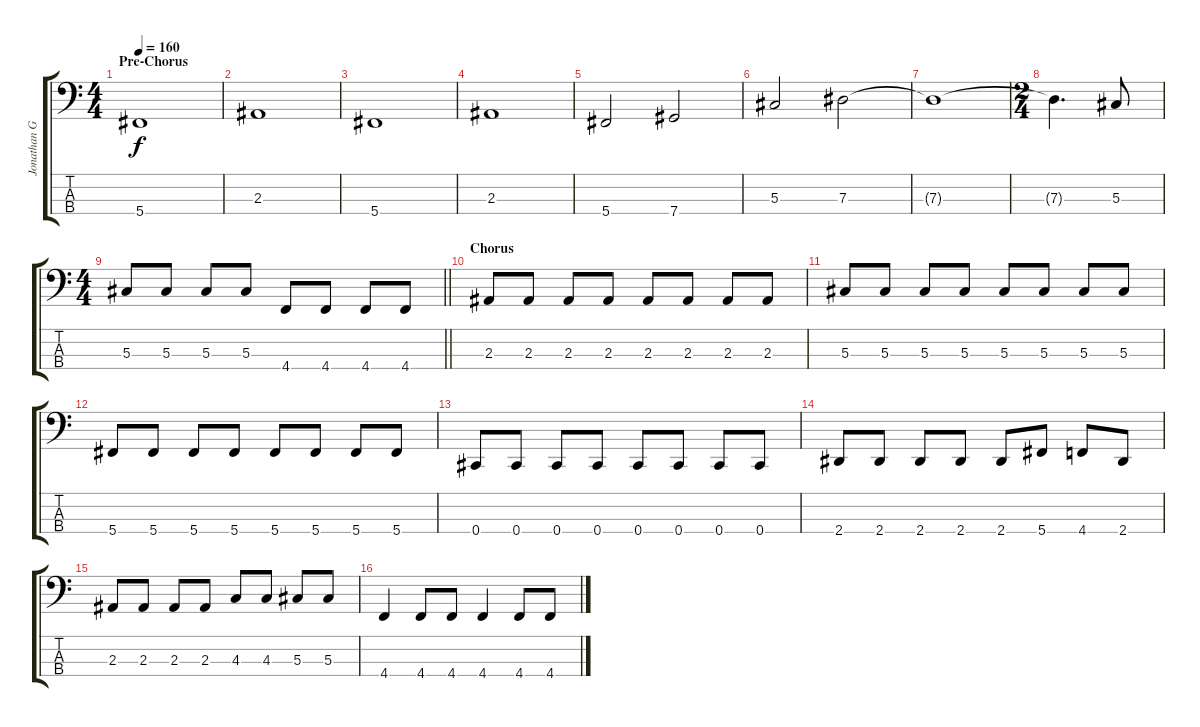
\track ("Jonathan Gallant (Bass Guitar)" "Jonathan G") {instrument electricbassfinger}
\staff {score tabs}
\tuning (Gb2 Db2 Ab1 Db1) {hide}
\ts (4 4)
\section ("" "Pre-Chorus")
\tempo 160
\clef f4
\ks c
5.4.1{dy f} |
2.3.1 |
5.4.1 |
2.3.1 |
5.4.2 7.4.2 |
5.3.2 7.3.2 |
7.3{t}.1 |
\ts (2 4)
7.3{t}.4{d} 5.3.8 |
\ts (4 4)
\barLineRight lightlight
5.3.8 5.3.8 5.3.8 5.3.8 4.4.8 4.4.8 4.4.8 4.4.8 |
\section ("" "Chorus")
2.3.8 2.3.8 2.3.8 2.3.8 2.3.8 2.3.8 2.3.8 2.3.8 |
5.3.8 5.3.8 5.3.8 5.3.8 5.3.8 5.3.8 5.3.8 5.3.8 |
5.4.8 5.4.8 5.4.8 5.4.8 5.4.8 5.4.8 5.4.8 5.4.8 |
0.4.8 0.4.8 0.4.8 0.4.8 0.4.8 0.4.8 0.4.8 0.4.8 |
2.4.8 2.4.8 2.4.8 2.4.8 2.4.8 5.4.8 4.4.8 2.4.8 |
2.3.8 2.3.8 2.3.8 2.3.8 4.3.8 4.3.8 5.3.8 5.3.8 |
4.4.4 4.4.8 4.4.8 4.4.4 4.4.8 4.4.8
